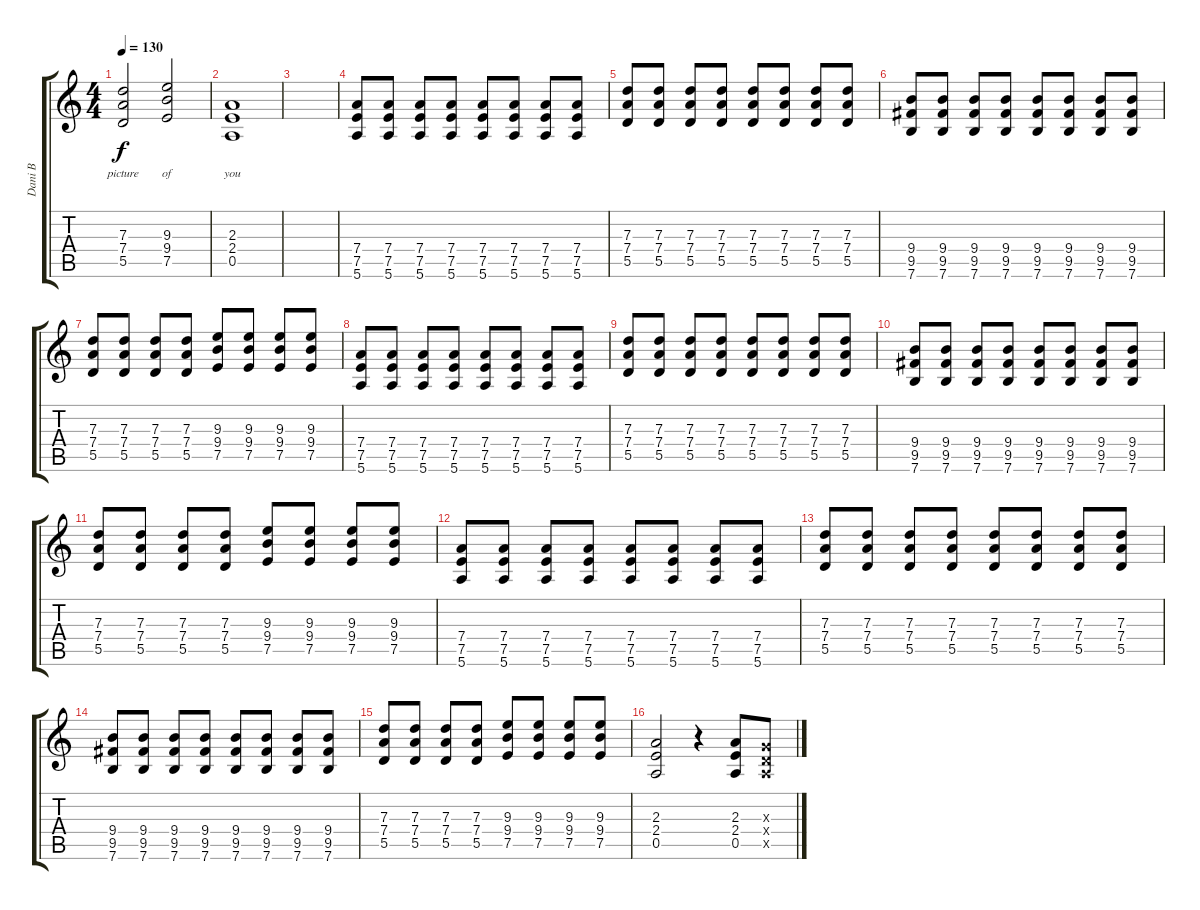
\track ("Dani B" "Dani B") {instrument overdrivenguitar}
\staff {score tabs}
\tuning (E4 B3 G3 D3 A2 E2) {hide}
\ts (4 4)
\tempo 130
\clef g2
\ks c
(7.3 7.4 5.5).2{lyrics (0 "") lyrics (1 "picture") lyrics (2 "") lyrics (3 "") lyrics (4 "") dy f} (9.3 9.4 7.5).2{lyrics (0 "") lyrics (1 "of") lyrics (2 "") lyrics (3 "") lyrics (4 "")} |
(2.3 2.4 0.5).1{lyrics (0 "") lyrics (1 "you") lyrics (2 "") lyrics (3 "") lyrics (4 "")} |
|
(7.4 7.5 5.6).8 (7.4 7.5 5.6).8 (7.4 7.5 5.6).8 (7.4 7.5 5.6).8 (7.4 7.5 5.6).8 (7.4 7.5 5.6).8 (7.4 7.5 5.6).8 (7.4 7.5 5.6).8 |
(7.3 7.4 5.5).8 (7.3 7.4 5.5).8 (7.3 7.4 5.5).8 (7.3 7.4 5.5).8 (7.3 7.4 5.5).8 (7.3 7.4 5.5).8 (7.3 7.4 5.5).8 (7.3 7.4 5.5).8 |
(9.4 9.5 7.6).8 (9.4 9.5 7.6).8 (9.4 9.5 7.6).8 (9.4 9.5 7.6).8 (9.4 9.5 7.6).8 (9.4 9.5 7.6).8 (9.4 9.5 7.6).8 (9.4 9.5 7.6).8 |
(7.3 7.4 5.5).8 (7.3 7.4 5.5).8 (7.3 7.4 5.5).8 (7.3 7.4 5.5).8 (9.3 9.4 7.5).8 (9.3 9.4 7.5).8 (9.3 9.4 7.5).8 (9.3 9.4 7.5).8 |
(7.4 7.5 5.6).8 (7.4 7.5 5.6).8 (7.4 7.5 5.6).8 (7.4 7.5 5.6).8 (7.4 7.5 5.6).8 (7.4 7.5 5.6).8 (7.4 7.5 5.6).8 (7.4 7.5 5.6).8 |
(7.3 7.4 5.5).8 (7.3 7.4 5.5).8 (7.3 7.4 5.5).8 (7.3 7.4 5.5).8 (7.3 7.4 5.5).8 (7.3 7.4 5.5).8 (7.3 7.4 5.5).8 (7.3 7.4 5.5).8 |
(9.4 9.5 7.6).8 (9.4 9.5 7.6).8 (9.4 9.5 7.6).8 (9.4 9.5 7.6).8 (9.4 9.5 7.6).8 (9.4 9.5 7.6).8 (9.4 9.5 7.6).8 (9.4 9.5 7.6).8 |
(7.3 7.4 5.5).8 (7.3 7.4 5.5).8 (7.3 7.4 5.5).8 (7.3 7.4 5.5).8 (9.3 9.4 7.5).8 (9.3 9.4 7.5).8 (9.3 9.4 7.5).8 (9.3 9.4 7.5).8 |
(7.4 7.5 5.6).8 (7.4 7.5 5.6).8 (7.4 7.5 5.6).8 (7.4 7.5 5.6).8 (7.4 7.5 5.6).8 (7.4 7.5 5.6).8 (7.4 7.5 5.6).8 (7.4 7.5 5.6).8 |
(7.3 7.4 5.5).8 (7.3 7.4 5.5).8 (7.3 7.4 5.5).8 (7.3 7.4 5.5).8 (7.3 7.4 5.5).8 (7.3 7.4 5.5).8 (7.3 7.4 5.5).8 (7.3 7.4 5.5).8 |
(9.4 9.5 7.6).8 (9.4 9.5 7.6).8 (9.4 9.5 7.6).8 (9.4 9.5 7.6).8 (9.4 9.5 7.6).8 (9.4 9.5 7.6).8 (9.4 9.5 7.6).8 (9.4 9.5 7.6).8 |
(7.3 7.4 5.5).8 (7.3 7.4 5.5).8 (7.3 7.4 5.5).8 (7.3 7.4 5.5).8 (9.3 9.4 7.5).8 (9.3 9.4 7.5).8 (9.3 9.4 7.5).8 (9.3 9.4 7.5).8 |
(2.3 2.4 0.5).2 r.4 (2.3 2.4 0.5).8 (0.3{x} 0.4{x} 0.5{x}).8
